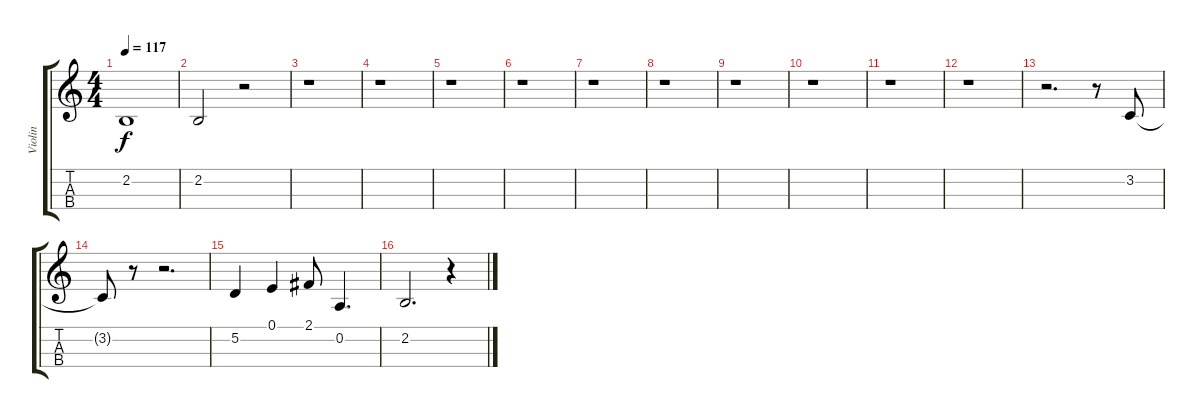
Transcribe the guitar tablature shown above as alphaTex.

\track ("Violin" "Violin") {instrument stringensemble1}
\staff {score tabs}
\tuning (E4 A3 D3 G2) {hide}
\ts (4 4)
\tempo 117
\clef g2
\ks c
2.2.1{dy f} |
2.2.2 r.2 |
r.1 |
r.1 |
r.1 |
r.1 |
r.1 |
r.1 |
r.1 |
r.1 |
r.1 |
r.1 |
r.2{d} r.8 3.2.8 |
3.2{t}.8 r.8 r.2{d} |
5.2.4 0.1.4 2.1.8 0.2.4{d} |
2.2.2{d} r.4
